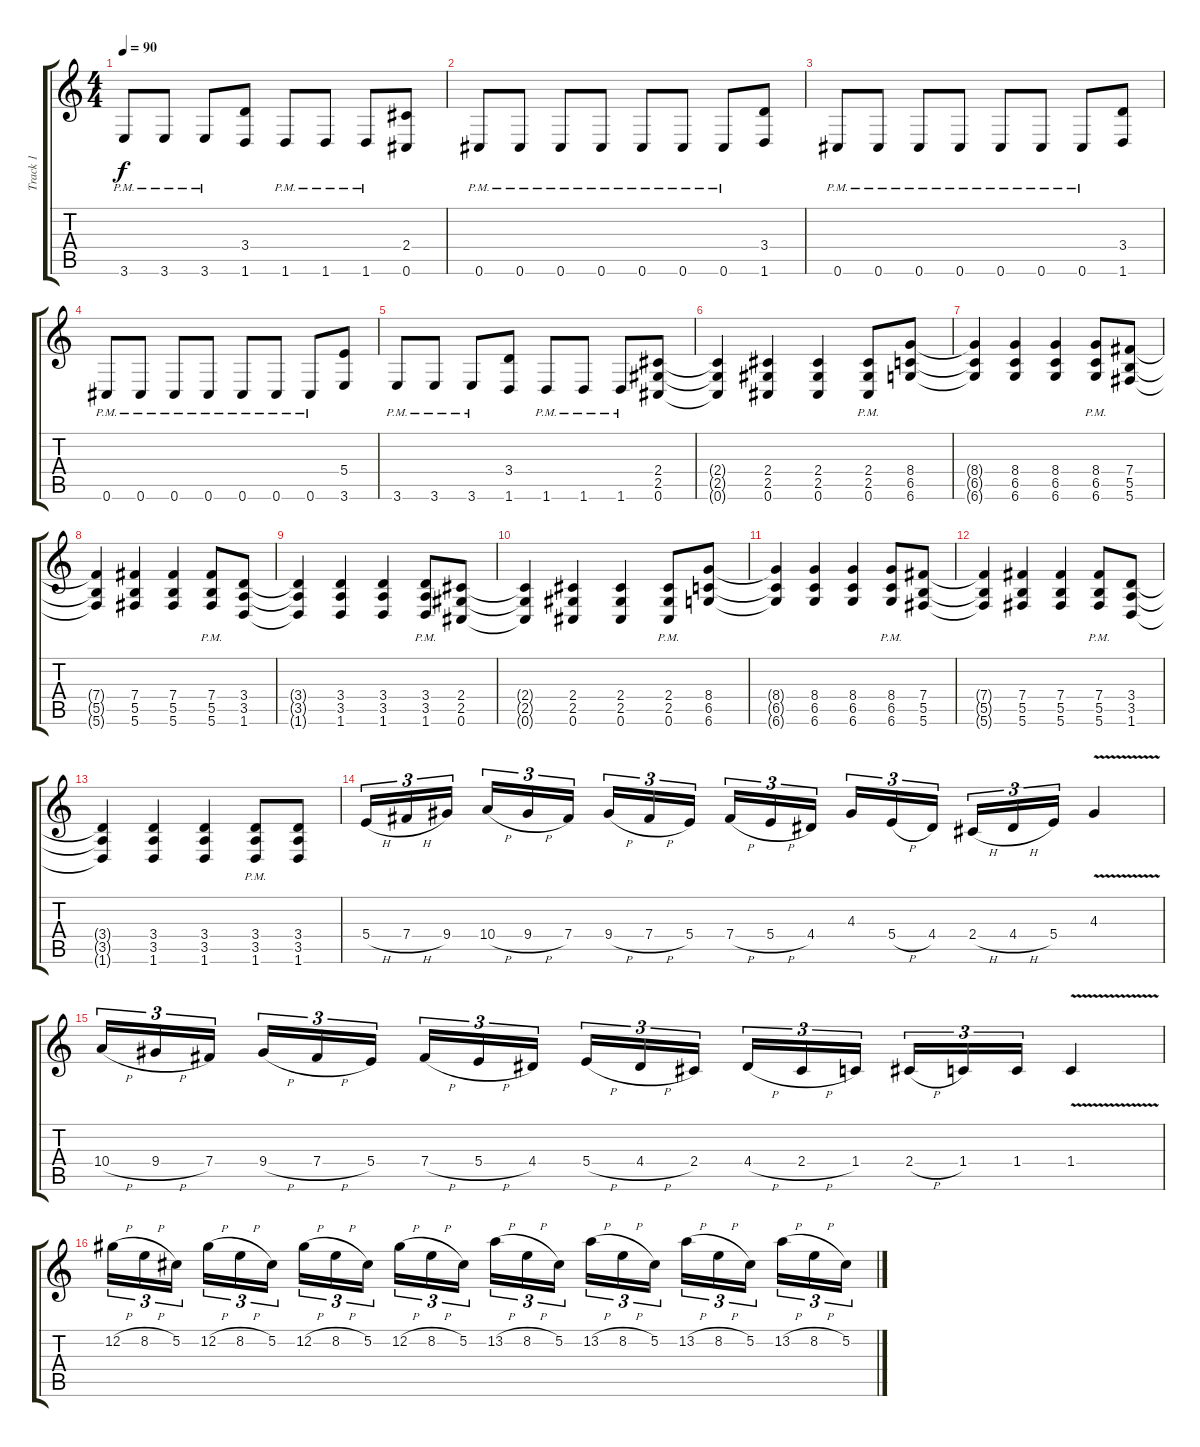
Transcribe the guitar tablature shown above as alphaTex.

\track ("Track 1" "Track 1") {instrument distortionguitar}
\staff {score tabs}
\tuning (Db4 Ab3 E3 B2 Gb2 Db2) {hide}
\ts (4 4)
\tempo 90
\clef g2
\ks c
3.6{pm}.8{dy f} 3.6{pm}.8 3.6{pm}.8 (3.4 1.6).8 1.6{pm}.8 1.6{pm}.8 1.6{pm}.8 (2.4 0.6).8 |
0.6{pm}.8 0.6{pm}.8 0.6{pm}.8 0.6{pm}.8 0.6{pm}.8 0.6{pm}.8 0.6{pm}.8 (3.4 1.6).8 |
0.6{pm}.8 0.6{pm}.8 0.6{pm}.8 0.6{pm}.8 0.6{pm}.8 0.6{pm}.8 0.6{pm}.8 (3.4 1.6).8 |
0.6{pm}.8 0.6{pm}.8 0.6{pm}.8 0.6{pm}.8 0.6{pm}.8 0.6{pm}.8 0.6{pm}.8 (5.4 3.6).8 |
3.6{pm}.8 3.6{pm}.8 3.6{pm}.8 (3.4 1.6).8 1.6{pm}.8 1.6{pm}.8 1.6{pm}.8 (2.4 2.5 0.6).8 |
(2.4{t} 2.5{t} 0.6{t}).4 (2.4 2.5 0.6).4 (2.4 2.5 0.6).4 (2.4{pm} 2.5{pm} 0.6{pm}).8 (8.4 6.5 6.6).8 |
(8.4{t} 6.5{t} 6.6{t}).4 (8.4 6.5 6.6).4 (8.4 6.5 6.6).4 (8.4{pm} 6.5{pm} 6.6{pm}).8 (7.4 5.5 5.6).8 |
(7.4{t} 5.5{t} 5.6{t}).4 (7.4 5.5 5.6).4 (7.4 5.5 5.6).4 (7.4{pm} 5.5{pm} 5.6{pm}).8 (3.4 3.5 1.6).8 |
(3.4{t} 3.5{t} 1.6{t}).4 (3.4 3.5 1.6).4 (3.4 3.5 1.6).4 (3.4{pm} 3.5{pm} 1.6{pm}).8 (2.4 2.5 0.6).8 |
(2.4{t} 2.5{t} 0.6{t}).4 (2.4 2.5 0.6).4 (2.4 2.5 0.6).4 (2.4{pm} 2.5{pm} 0.6{pm}).8 (8.4 6.5 6.6).8 |
(8.4{t} 6.5{t} 6.6{t}).4 (8.4 6.5 6.6).4 (8.4 6.5 6.6).4 (8.4{pm} 6.5{pm} 6.6{pm}).8 (7.4 5.5 5.6).8 |
(7.4{t} 5.5{t} 5.6{t}).4 (7.4 5.5 5.6).4 (7.4 5.5 5.6).4 (7.4{pm} 5.5{pm} 5.6{pm}).8 (3.4 3.5 1.6).8 |
(3.4{t} 3.5{t} 1.6{t}).4 (3.4 3.5 1.6).4 (3.4 3.5 1.6).4 (3.4{pm} 3.5{pm} 1.6{pm}).8 (3.4 3.5 1.6).8 |
5.4{h}.16{tu (3 2) balance 8} 7.4{h}.16{tu (3 2)} 9.4.16{tu (3 2) beam splitsecondary} 10.4{h}.16{tu (3 2)} 9.4{h}.16{tu (3 2)} 7.4.16{tu (3 2)} 9.4{h}.16{tu (3 2)} 7.4{h}.16{tu (3 2)} 5.4.16{tu (3 2) beam splitsecondary} 7.4{h}.16{tu (3 2)} 5.4{h}.16{tu (3 2)} 4.4.16{tu (3 2)} 4.3.16{tu (3 2)} 5.4{h}.16{tu (3 2)} 4.4.16{tu (3 2) beam splitsecondary} 2.4{h}.16{tu (3 2)} 4.4{h}.16{tu (3 2)} 5.4.16{tu (3 2)} 4.3{v}.4 |
10.4{h}.16{tu (3 2)} 9.4{h}.16{tu (3 2)} 7.4.16{tu (3 2) beam splitsecondary} 9.4{h}.16{tu (3 2)} 7.4{h}.16{tu (3 2)} 5.4.16{tu (3 2)} 7.4{h}.16{tu (3 2)} 5.4{h}.16{tu (3 2)} 4.4.16{tu (3 2) beam splitsecondary} 5.4{h}.16{tu (3 2)} 4.4{h}.16{tu (3 2)} 2.4.16{tu (3 2)} 4.4{h}.16{tu (3 2)} 2.4{h}.16{tu (3 2)} 1.4.16{tu (3 2) beam splitsecondary} 2.4{h}.16{tu (3 2)} 1.4.16{tu (3 2)} 1.4.16{tu (3 2)} 1.4{v}.4 |
12.2{h}.16{tu (3 2)} 8.2{h}.16{tu (3 2)} 5.2.16{tu (3 2) beam splitsecondary} 12.2{h}.16{tu (3 2)} 8.2{h}.16{tu (3 2)} 5.2.16{tu (3 2)} 12.2{h}.16{tu (3 2)} 8.2{h}.16{tu (3 2)} 5.2.16{tu (3 2) beam splitsecondary} 12.2{h}.16{tu (3 2)} 8.2{h}.16{tu (3 2)} 5.2.16{tu (3 2)} 13.2{h}.16{tu (3 2)} 8.2{h}.16{tu (3 2)} 5.2.16{tu (3 2) beam splitsecondary} 13.2{h}.16{tu (3 2)} 8.2{h}.16{tu (3 2)} 5.2.16{tu (3 2)} 13.2{h}.16{tu (3 2)} 8.2{h}.16{tu (3 2)} 5.2.16{tu (3 2) beam splitsecondary} 13.2{h}.16{tu (3 2)} 8.2{h}.16{tu (3 2)} 5.2.16{tu (3 2)}
